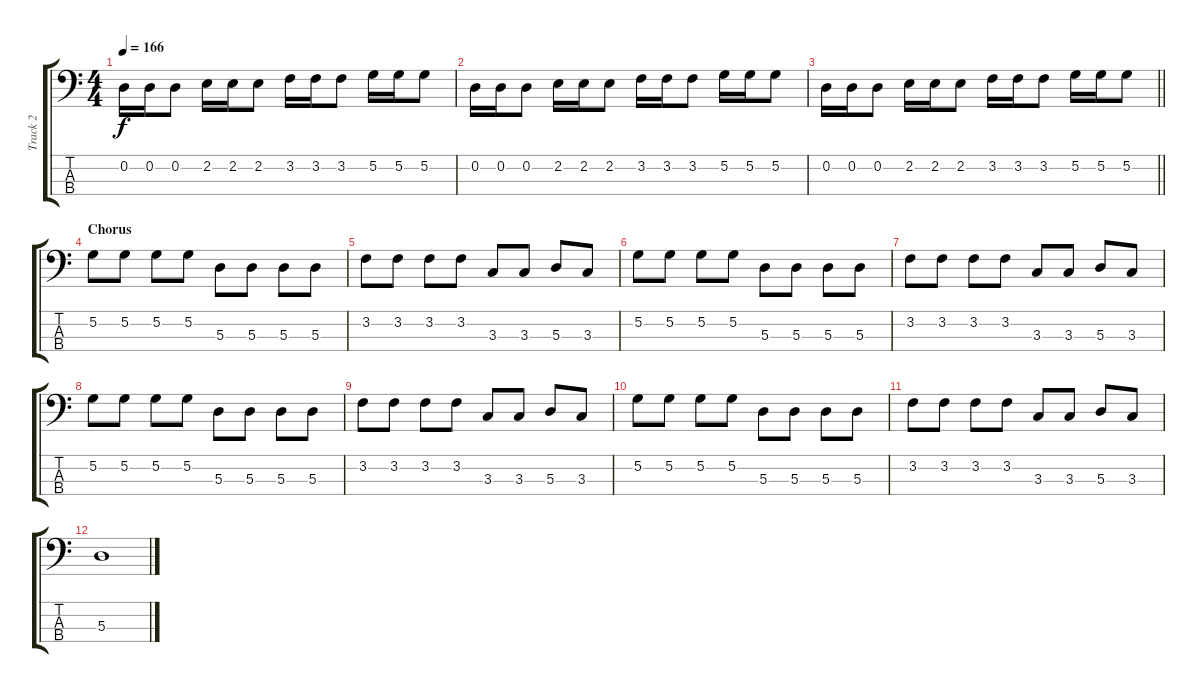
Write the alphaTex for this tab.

\track ("Track 2" "Track 2") {instrument electricbassfinger}
\staff {score tabs}
\tuning (G2 D2 A1 E1) {hide}
\ts (4 4)
\tempo 166
\clef f4
\ks c
0.2.16{dy f} 0.2.16 0.2.8 2.2.16 2.2.16 2.2.8 3.2.16 3.2.16 3.2.8 5.2.16 5.2.16 5.2.8 |
0.2.16 0.2.16 0.2.8 2.2.16 2.2.16 2.2.8 3.2.16 3.2.16 3.2.8 5.2.16 5.2.16 5.2.8 |
\barLineRight lightlight
0.2.16 0.2.16 0.2.8 2.2.16 2.2.16 2.2.8 3.2.16 3.2.16 3.2.8 5.2.16 5.2.16 5.2.8 |
\section ("" "Chorus")
5.2.8 5.2.8 5.2.8 5.2.8 5.3.8 5.3.8 5.3.8 5.3.8 |
3.2.8 3.2.8 3.2.8 3.2.8 3.3.8 3.3.8 5.3.8 3.3.8 |
5.2.8 5.2.8 5.2.8 5.2.8 5.3.8 5.3.8 5.3.8 5.3.8 |
3.2.8 3.2.8 3.2.8 3.2.8 3.3.8 3.3.8 5.3.8 3.3.8 |
5.2.8 5.2.8 5.2.8 5.2.8 5.3.8 5.3.8 5.3.8 5.3.8 |
3.2.8 3.2.8 3.2.8 3.2.8 3.3.8 3.3.8 5.3.8 3.3.8 |
5.2.8 5.2.8 5.2.8 5.2.8 5.3.8 5.3.8 5.3.8 5.3.8 |
3.2.8 3.2.8 3.2.8 3.2.8 3.3.8 3.3.8 5.3.8 3.3.8 |
5.3.1
